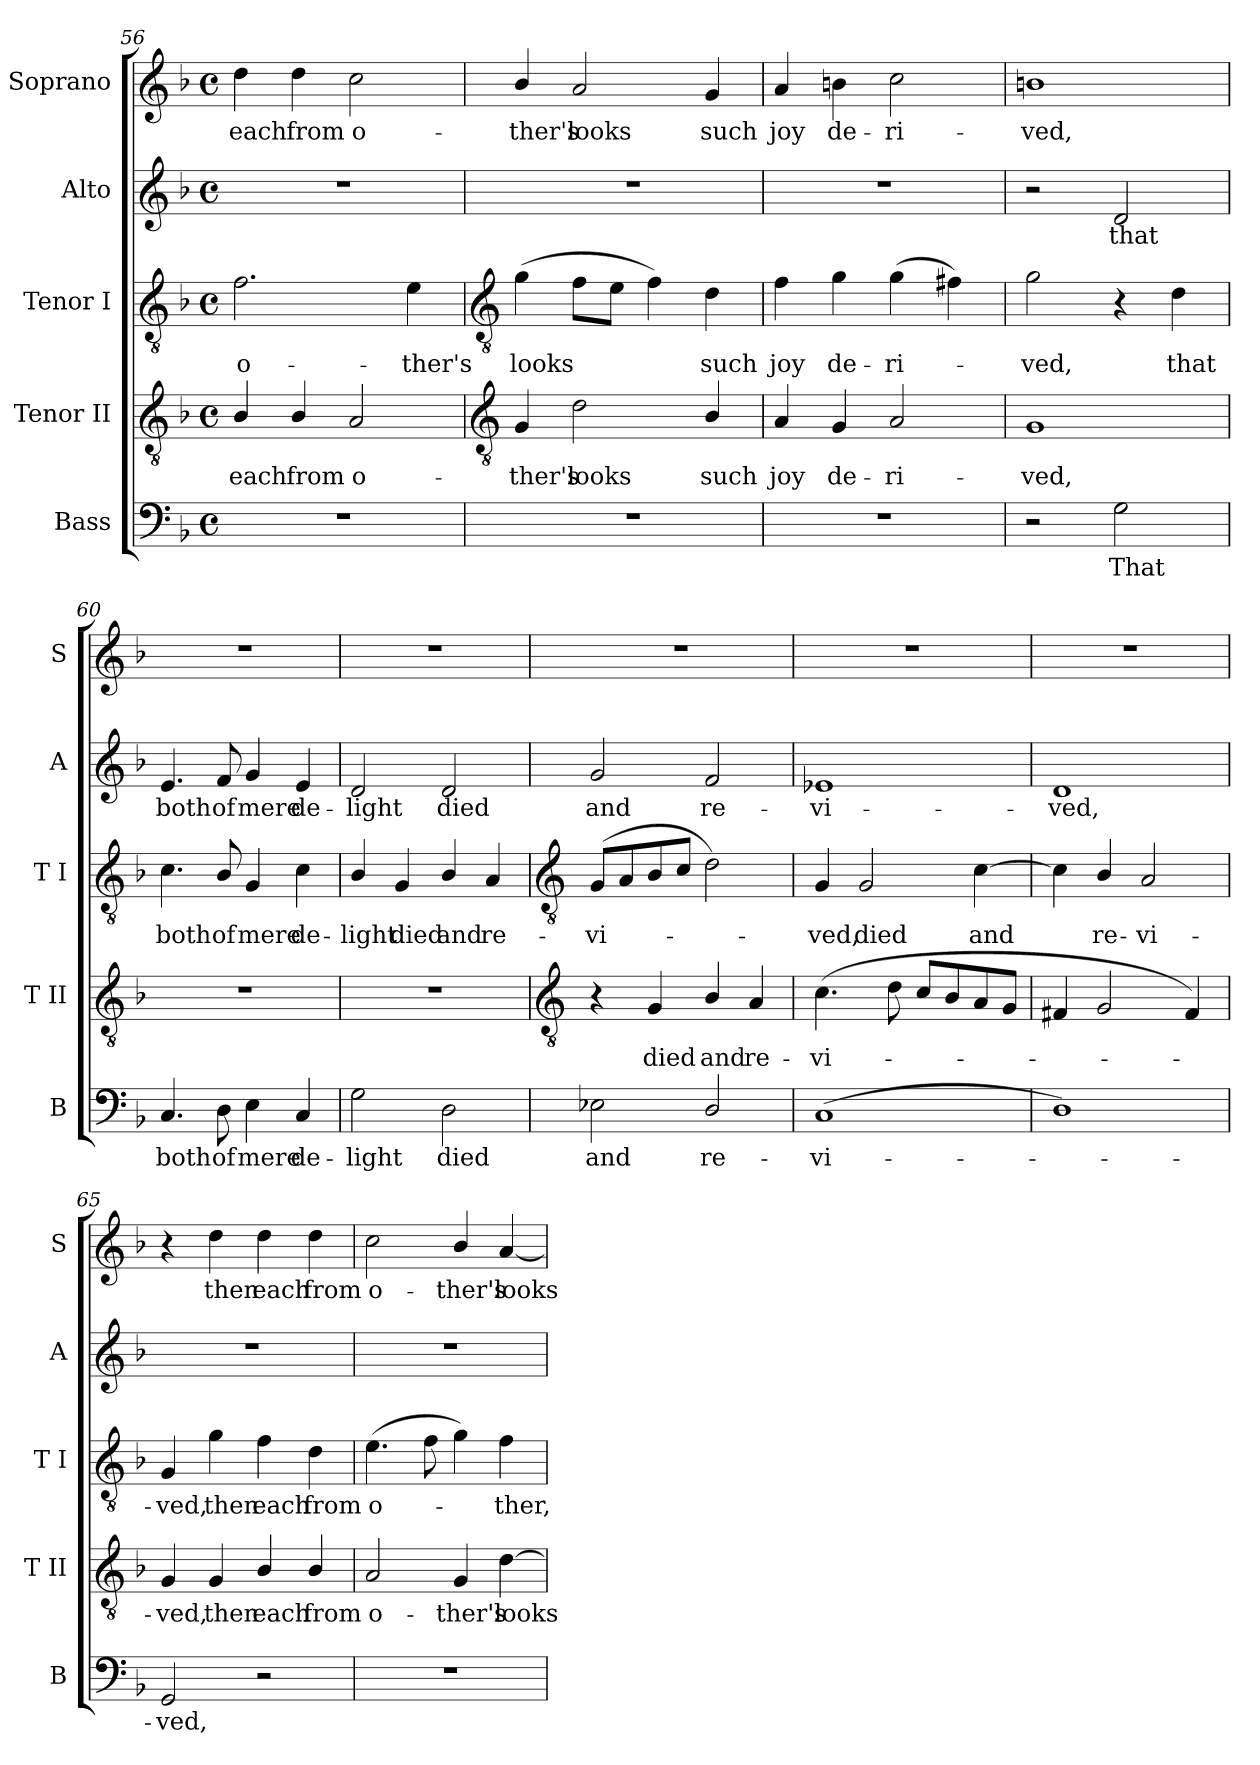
**kern	**text	**kern	**text	**kern	**text	**kern	**text	**kern	**text
*part5	*part5	*part4	*part4	*part3	*part3	*part2	*part2	*part1	*part1
*staff5	*staff5	*staff4	*staff4	*staff3	*staff3	*staff2	*staff2	*staff1	*staff1
*I"Bass	*	*I"Tenor II	*	*I"Tenor I	*	*I"Alto	*	*I"Soprano	*
*I'B	*	*I'T II	*	*I'T I	*	*I'A	*	*I'S	*
*clefF4	*	*clefGv2	*	*clefGv2	*	*clefG2	*	*clefG2	*
*k[b-]	*	*k[b-]	*	*k[b-]	*	*k[b-]	*	*k[b-]	*
*F:	*	*F:	*	*F:	*	*F:	*	*F:	*
*M4/4	*	*M4/4	*	*M4/4	*	*M4/4	*	*M4/4	*
*met(c)	*	*met(c)	*	*met(c)	*	*met(c)	*	*met(c)	*
=56	=56	=56	=56	=56	=56	=56	=56	=56	=56
!	!	!	!LO:LY:b	!	!LO:LY:b	!	!	!	!LO:LY:b
1r	.	4B-/	each	2.f	o-	1r	.	4dd	each
!	!	!	!LO:LY:b	!	!	!	!	!	!LO:LY:b
.	.	4B-/	from	.	.	.	.	4dd	from
!	!	!	!LO:LY:b	!	!	!	!	!	!LO:LY:b
.	.	2A	o-	.	.	.	.	2cc	o-
!	!	!	!	!	!LO:LY:b	!	!	!	!
.	.	.	.	4e	-ther's	.	.	.	.
!!LO:LB:g=z
=57	=57	=57	=57	=57	=57	=57	=57	=57	=57
*	*	*clefGv2	*	*clefGv2	*	*	*	*	*
!	!	!	!LO:LY:b	!	!LO:LY:b	!	!	!	!LO:LY:b
1r	.	4G	-ther's	(>4g	looks	1r	.	4b-/	-ther's
!	!	!	!LO:LY:b	!	!	!	!	!	!LO:LY:b
.	.	2d	looks	8fL	.	.	.	2a	looks
.	.	.	.	8eJ	.	.	.	.	.
.	.	.	.	4f)	.	.	.	.	.
!	!	!	!LO:LY:b	!	!LO:LY:b	!	!	!	!LO:LY:b
.	.	4B-/	such	4d	such	.	.	4g	such
=58	=58	=58	=58	=58	=58	=58	=58	=58	=58
!	!	!	!LO:LY:b	!	!LO:LY:b	!	!	!	!LO:LY:b
1r	.	4A	joy	4f	joy	1r	.	4a	joy
!	!	!	!LO:LY:b	!	!LO:LY:b	!	!	!	!LO:LY:b
.	.	4G	de-	4g	de-	.	.	4bn	de-
!	!	!	!LO:LY:b	!	!LO:LY:b	!	!	!	!LO:LY:b
.	.	2A	-ri-	(>4g	-ri-	.	.	2cc	-ri-
.	.	.	.	4f#X)	.	.	.	.	.
=59	=59	=59	=59	=59	=59	=59	=59	=59	=59
!	!	!	!LO:LY:b	!	!LO:LY:b	!	!	!	!LO:LY:b
2r	.	1G	-ved,	2g	ved,	2r	.	1bn	-ved,
!	!LO:LY:b	!	!	!	!	!	!LO:LY:b	!	!
2G	That	.	.	4r	.	2d	that	.	.
!	!	!	!	!	!LO:LY:b	!	!	!	!
.	.	.	.	4d	that	.	.	.	.
=60	=60	=60	=60	=60	=60	=60	=60	=60	=60
!	!LO:LY:b	!	!	!	!LO:LY:b	!	!LO:LY:b	!	!
4.C	both	1r	.	4.c	both	4.e	both	1r	.
!	!LO:LY:b	!	!	!	!LO:LY:b	!	!LO:LY:b	!	!
8D	of	.	.	8B-/	of	8f	of	.	.
!	!LO:LY:b	!	!	!	!LO:LY:b	!	!LO:LY:b	!	!
4E	mere	.	.	4G	mere	4g	mere	.	.
!	!LO:LY:b	!	!	!	!LO:LY:b	!	!LO:LY:b	!	!
4C	de-	.	.	4c	de-	4e	de-	.	.
=61	=61	=61	=61	=61	=61	=61	=61	=61	=61
!	!LO:LY:b	!	!	!	!LO:LY:b	!	!LO:LY:b	!	!
2G	-light	1r	.	4B-/	-light	2d	-light	1r	.
!	!	!	!	!	!LO:LY:b	!	!	!	!
.	.	.	.	4G	died	.	.	.	.
!	!LO:LY:b	!	!	!	!LO:LY:b	!	!LO:LY:b	!	!
2D	died	.	.	4B-/	and	2d	died	.	.
!	!	!	!	!	!LO:LY:b	!	!	!	!
.	.	.	.	4A	re-	.	.	.	.
!!LO:LB:g=z
=62	=62	=62	=62	=62	=62	=62	=62	=62	=62
*	*	*clefGv2	*	*clefGv2	*	*	*	*	*
!	!LO:LY:b	!	!	!	!LO:LY:b	!	!LO:LY:b	!	!
2E-X	and	4r	.	(<8GL	-vi-	2g	and	1r	.
.	.	.	.	8A	.	.	.	.	.
!	!	!	!LO:LY:b	!	!	!	!	!	!
.	.	4G	died	8B-	.	.	.	.	.
.	.	.	.	8cJ	.	.	.	.	.
!	!LO:LY:b	!	!LO:LY:b	!	!	!	!LO:LY:b	!	!
2D/	re-	4B-/	and	2d)	.	2f	re-	.	.
!	!	!	!LO:LY:b	!	!	!	!	!	!
.	.	4A	re-	.	.	.	.	.	.
=63	=63	=63	=63	=63	=63	=63	=63	=63	=63
!	!LO:LY:b	!	!LO:LY:b	!	!LO:LY:b	!	!LO:LY:b	!	!
(<1C	-vi-	(<4.c	-vi-	4G	ved,	1e-X	-vi-	1r	.
!	!	!	!	!	!LO:LY:b	!	!	!	!
.	.	.	.	2G	died	.	.	.	.
.	.	8d	.	.	.	.	.	.	.
.	.	8cL	.	.	.	.	.	.	.
.	.	8B-	.	.	.	.	.	.	.
!	!	!	!	!	!LO:LY:b	!	!	!	!
.	.	8A	.	[4c	and	.	.	.	.
.	.	8GJ	.	.	.	.	.	.	.
=64	=64	=64	=64	=64	=64	=64	=64	=64	=64
!	!	!	!	!	!	!	!LO:LY:b	!	!
1D)	.	4F#X	.	4c]	.	1d	-ved,	1r	.
!	!	!	!	!	!LO:LY:b	!	!	!	!
.	.	2G	.	4B-/	re-	.	.	.	.
!	!	!	!	!	!LO:LY:b	!	!	!	!
.	.	.	.	2A	-vi-	.	.	.	.
.	.	4F#)	.	.	.	.	.	.	.
=65	=65	=65	=65	=65	=65	=65	=65	=65	=65
!	!LO:LY:b	!	!LO:LY:b	!	!LO:LY:b	!	!	!	!
2GG	ved,	4G	ved,	4G	-ved,	1r	.	4r	.
!	!	!	!LO:LY:b	!	!LO:LY:b	!	!	!	!LO:LY:b
.	.	4G	then	4g	then	.	.	4dd	then
!	!	!	!LO:LY:b	!	!LO:LY:b	!	!	!	!LO:LY:b
2r	.	4B-/	each	4f	each	.	.	4dd	each
!	!	!	!LO:LY:b	!	!LO:LY:b	!	!	!	!LO:LY:b
.	.	4B-/	from	4d	from	.	.	4dd	from
=66	=66	=66	=66	=66	=66	=66	=66	=66	=66
!	!	!	!LO:LY:b	!	!LO:LY:b	!	!	!	!LO:LY:b
1r	.	2A	o-	(>4.e	o-	1r	.	2cc	o-
.	.	.	.	8f	.	.	.	.	.
!	!	!	!LO:LY:b	!	!	!	!	!	!LO:LY:b
.	.	4G	-ther's	4g)	.	.	.	4b-/	-ther's
!	!	!	!LO:LY:b	!	!LO:LY:b	!	!	!	!LO:LY:b
.	.	[4d	looks	4f	ther,	.	.	[4a	looks
=	=	=	=	=	=	=	=	=	=
*-	*-	*-	*-	*-	*-	*-	*-	*-	*-
